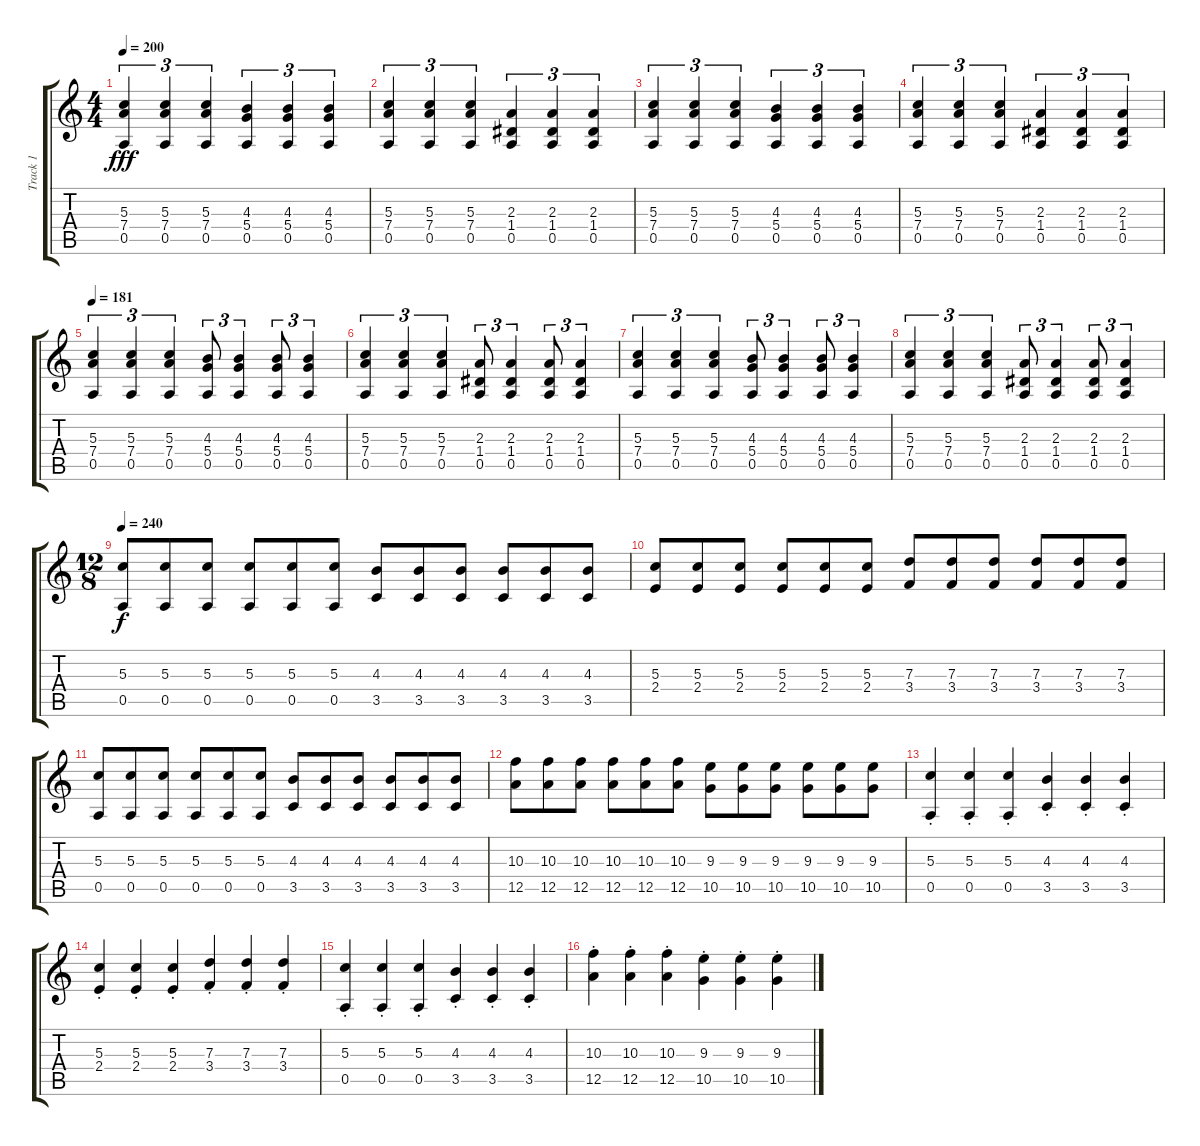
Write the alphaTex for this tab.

\track ("Track 1" "Track 1") {instrument overdrivenguitar}
\staff {score tabs}
\tuning (E4 B3 G3 D3 A2 E2) {hide}
\ts (4 4)
\tempo 200
\clef g2
\ks c
(5.3 7.4 0.5).4{tu (3 2) dy fff} (5.3 7.4 0.5).4{tu (3 2)} (5.3 7.4 0.5).4{tu (3 2)} (4.3 5.4 0.5).4{tu (3 2)} (4.3 5.4 0.5).4{tu (3 2)} (4.3 5.4 0.5).4{tu (3 2)} |
(5.3 7.4 0.5).4{tu (3 2)} (5.3 7.4 0.5).4{tu (3 2)} (5.3 7.4 0.5).4{tu (3 2)} (2.3 1.4 0.5).4{tu (3 2)} (2.3 1.4 0.5).4{tu (3 2)} (2.3 1.4 0.5).4{tu (3 2)} |
(5.3 7.4 0.5).4{tu (3 2)} (5.3 7.4 0.5).4{tu (3 2)} (5.3 7.4 0.5).4{tu (3 2)} (4.3 5.4 0.5).4{tu (3 2)} (4.3 5.4 0.5).4{tu (3 2)} (4.3 5.4 0.5).4{tu (3 2)} |
(5.3 7.4 0.5).4{tu (3 2)} (5.3 7.4 0.5).4{tu (3 2)} (5.3 7.4 0.5).4{tu (3 2)} (2.3 1.4 0.5).4{tu (3 2)} (2.3 1.4 0.5).4{tu (3 2)} (2.3 1.4 0.5).4{tu (3 2)} |
\tempo 181
(5.3 7.4 0.5).4{tu (3 2)} (5.3 7.4 0.5).4{tu (3 2)} (5.3 7.4 0.5).4{tu (3 2)} (4.3 5.4 0.5).8{tu (3 2)} (4.3 5.4 0.5).4{tu (3 2)} (4.3 5.4 0.5).8{tu (3 2)} (4.3 5.4 0.5).4{tu (3 2)} |
(5.3 7.4 0.5).4{tu (3 2)} (5.3 7.4 0.5).4{tu (3 2)} (5.3 7.4 0.5).4{tu (3 2)} (2.3 1.4 0.5).8{tu (3 2)} (2.3 1.4 0.5).4{tu (3 2)} (2.3 1.4 0.5).8{tu (3 2)} (2.3 1.4 0.5).4{tu (3 2)} |
(5.3 7.4 0.5).4{tu (3 2)} (5.3 7.4 0.5).4{tu (3 2)} (5.3 7.4 0.5).4{tu (3 2)} (4.3 5.4 0.5).8{tu (3 2)} (4.3 5.4 0.5).4{tu (3 2)} (4.3 5.4 0.5).8{tu (3 2)} (4.3 5.4 0.5).4{tu (3 2)} |
(5.3 7.4 0.5).4{tu (3 2)} (5.3 7.4 0.5).4{tu (3 2)} (5.3 7.4 0.5).4{tu (3 2)} (2.3 1.4 0.5).8{tu (3 2)} (2.3 1.4 0.5).4{tu (3 2)} (2.3 1.4 0.5).8{tu (3 2)} (2.3 1.4 0.5).4{tu (3 2)} |
\ts (12 8)
\tempo 240
(5.3 0.5).8{dy f instrument electricguitarclean} (5.3 0.5).8 (5.3 0.5).8 (5.3 0.5).8{instrument electricguitarclean} (5.3 0.5).8 (5.3 0.5).8 (4.3 3.5).8 (4.3 3.5).8 (4.3 3.5).8 (4.3 3.5).8 (4.3 3.5).8 (4.3 3.5).8 |
(5.3 2.4).8 (5.3 2.4).8 (5.3 2.4).8 (5.3 2.4).8 (5.3 2.4).8 (5.3 2.4).8 (7.3 3.4).8 (7.3 3.4).8 (7.3 3.4).8 (7.3 3.4).8 (7.3 3.4).8 (7.3 3.4).8 |
(5.3 0.5).8{instrument electricguitarclean} (5.3 0.5).8 (5.3 0.5).8 (5.3 0.5).8{instrument electricguitarclean} (5.3 0.5).8 (5.3 0.5).8 (4.3 3.5).8 (4.3 3.5).8 (4.3 3.5).8 (4.3 3.5).8 (4.3 3.5).8 (4.3 3.5).8 |
(10.3 12.5).8 (10.3 12.5).8 (10.3 12.5).8 (10.3 12.5).8 (10.3 12.5).8 (10.3 12.5).8 (9.3 10.5).8 (9.3 10.5).8 (9.3 10.5).8 (9.3 10.5).8 (9.3 10.5).8 (9.3 10.5).8 |
(5.3{st} 0.5{st}).4{instrument electricguitarclean} (5.3{st} 0.5{st}).4 (5.3{st} 0.5{st}).4 (4.3{st} 3.5{st}).4 (4.3{st} 3.5{st}).4 (4.3{st} 3.5{st}).4 |
(5.3{st} 2.4{st}).4 (5.3{st} 2.4{st}).4 (5.3{st} 2.4{st}).4 (7.3{st} 3.4{st}).4 (7.3{st} 3.4{st}).4 (7.3{st} 3.4{st}).4 |
(5.3{st} 0.5{st}).4 (5.3{st} 0.5{st}).4 (5.3{st} 0.5{st}).4 (4.3{st} 3.5{st}).4 (4.3{st} 3.5{st}).4 (4.3{st} 3.5{st}).4 |
(10.3{st} 12.5{st}).4 (10.3{st} 12.5{st}).4 (10.3{st} 12.5{st}).4 (9.3{st} 10.5{st}).4 (9.3{st} 10.5{st}).4 (9.3{st} 10.5{st}).4
